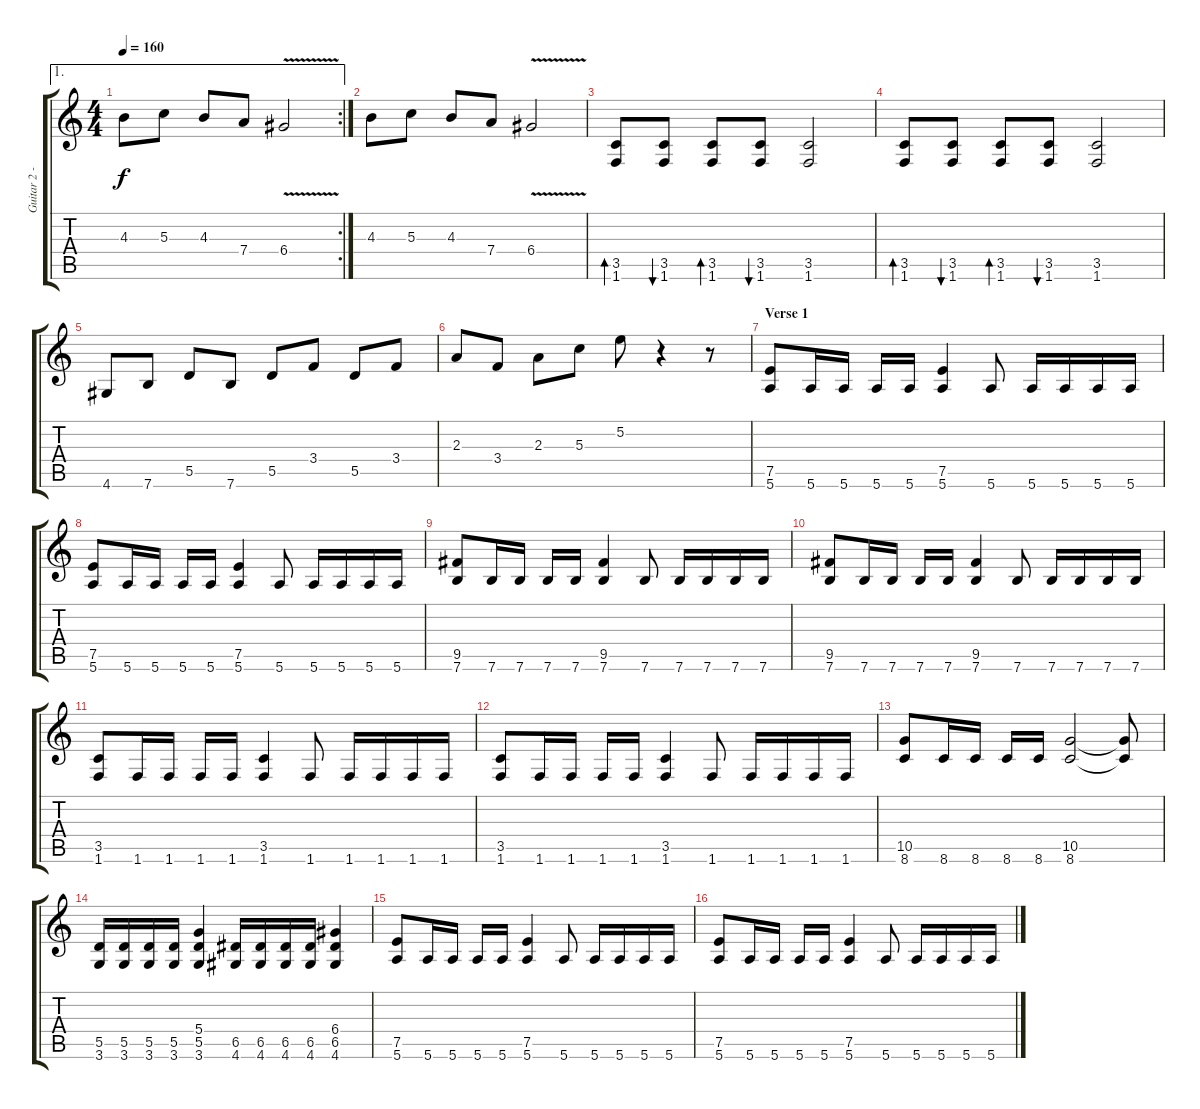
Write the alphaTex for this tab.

\track ("Guitar 2 - BG" "Guitar 2 -") {instrument overdrivenguitar}
\staff {score tabs}
\tuning (E4 B3 G3 D3 A2 E2) {hide}
\ae 1
\rc 2
\ts (4 4)
\tempo 160
\clef g2
\ks c
4.3.8{dy f} 5.3.8 4.3.8 7.4.8 6.4{v}.2 |
4.3.8 5.3.8 4.3.8 7.4.8 6.4{v}.2 |
(3.5 1.6).8{bd 60} (3.5 1.6).8{bu 60} (3.5 1.6).8{bd 60} (3.5 1.6).8{bu 60} (3.5 1.6).2 |
(3.5 1.6).8{bd 60} (3.5 1.6).8{bu 60} (3.5 1.6).8{bd 60} (3.5 1.6).8{bu 60} (3.5 1.6).2 |
4.6.8 7.6.8 5.5.8 7.6.8 5.5.8 3.4.8 5.5.8 3.4.8 |
2.3.8 3.4.8 2.3.8 5.3.8 5.2.8 r.4 r.8 |
\section ("" "Verse 1")
(7.5 5.6).8 5.6.16 5.6.16 5.6.16 5.6.16 (7.5 5.6).4 5.6.8 5.6.16 5.6.16 5.6.16 5.6.16 |
(7.5 5.6).8 5.6.16 5.6.16 5.6.16 5.6.16 (7.5 5.6).4 5.6.8 5.6.16 5.6.16 5.6.16 5.6.16 |
(9.5 7.6).8 7.6.16 7.6.16 7.6.16 7.6.16 (9.5 7.6).4 7.6.8 7.6.16 7.6.16 7.6.16 7.6.16 |
(9.5 7.6).8 7.6.16 7.6.16 7.6.16 7.6.16 (9.5 7.6).4 7.6.8 7.6.16 7.6.16 7.6.16 7.6.16 |
(3.5 1.6).8 1.6.16 1.6.16 1.6.16 1.6.16 (3.5 1.6).4 1.6.8 1.6.16 1.6.16 1.6.16 1.6.16 |
(3.5 1.6).8 1.6.16 1.6.16 1.6.16 1.6.16 (3.5 1.6).4 1.6.8 1.6.16 1.6.16 1.6.16 1.6.16 |
(10.5 8.6).8 8.6.16 8.6.16 8.6.16 8.6.16 (10.5 8.6).2 (10.5{t} 8.6{t}).8 |
(5.5 3.6).16 (5.5 3.6).16 (5.5 3.6).16 (5.5 3.6).16 (5.4 5.5 3.6).4 (6.5 4.6).16 (6.5 4.6).16 (6.5 4.6).16 (6.5 4.6).16 (6.4 6.5 4.6).4 |
(7.5 5.6).8 5.6.16 5.6.16 5.6.16 5.6.16 (7.5 5.6).4 5.6.8 5.6.16 5.6.16 5.6.16 5.6.16 |
(7.5 5.6).8 5.6.16 5.6.16 5.6.16 5.6.16 (7.5 5.6).4 5.6.8 5.6.16 5.6.16 5.6.16 5.6.16
